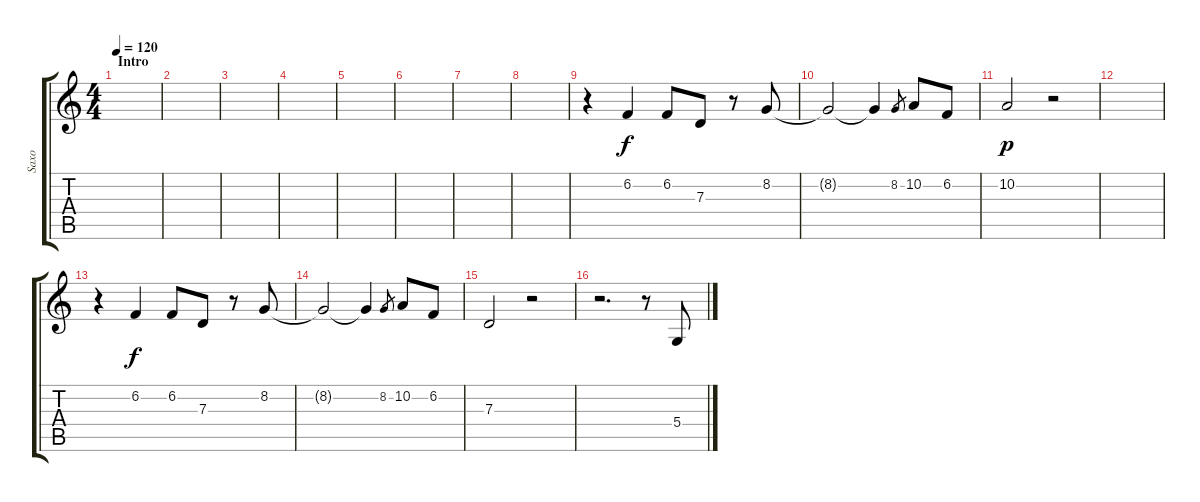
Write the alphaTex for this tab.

\track ("Saxo" "Saxo") {instrument tenorsax}
\staff {score tabs}
\tuning (E4 B3 G3 D3 A2 E2) {hide}
\ts (4 4)
\section ("" "Intro")
\tempo 120
\clef g2
\ks c
|
|
|
|
|
|
|
|
r.4 6.2.4 6.2.8 7.3.8 r.8 8.2.8 |
8.2{t}.2 8.2{t}.4 8.2.8{gr} 10.2.8 6.2.8 |
10.2.2{dy p} r.2 |
|
r.4 6.2.4{dy f} 6.2.8 7.3.8 r.8 8.2.8 |
8.2{t}.2 8.2{t}.4 8.2.8{gr} 10.2.8 6.2.8 |
7.3.2 r.2 |
r.2{d} r.8 5.4.8
